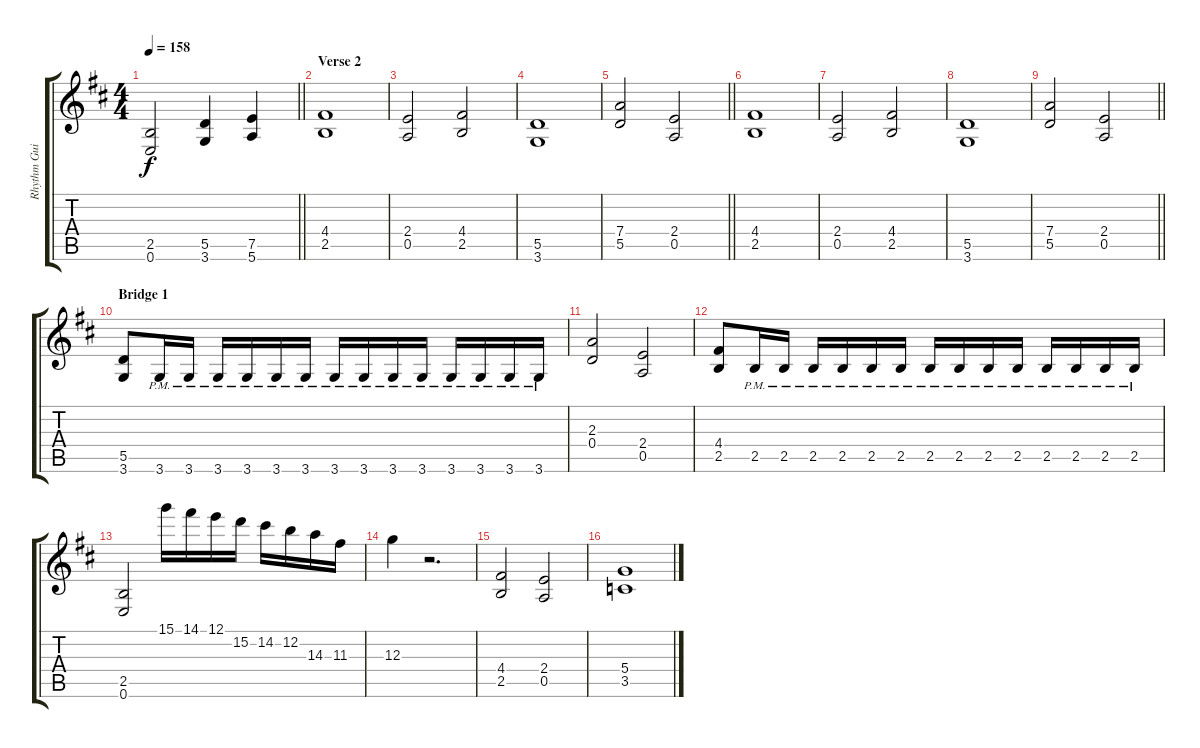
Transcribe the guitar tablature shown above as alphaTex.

\track ("Rhythm Guitar 2: Peter \"Peppe\" Johansson" "Rhythm Gui") {instrument distortionguitar}
\staff {score tabs}
\tuning (E4 B3 G3 D3 A2 E2) {hide}
\ts (4 4)
\tempo 158
\clef g2
\barLineRight lightlight
\ks bminor
(2.5 0.6).2{dy f} (5.5 3.6).4 (7.5 5.6).4 |
\section ("" "Verse 2")
(4.4 2.5).1 |
(2.4 0.5).2 (4.4 2.5).2 |
(5.5 3.6).1 |
\barLineRight lightlight
(7.4 5.5).2 (2.4 0.5).2 |
(4.4 2.5).1 |
(2.4 0.5).2 (4.4 2.5).2 |
(5.5 3.6).1 |
\barLineRight lightlight
(7.4 5.5).2 (2.4 0.5).2 |
\section ("" "Bridge 1")
(5.5 3.6).8 3.6{pm}.16 3.6{pm}.16 3.6{pm}.16 3.6{pm}.16 3.6{pm}.16 3.6{pm}.16 3.6{pm}.16 3.6{pm}.16 3.6{pm}.16 3.6{pm}.16 3.6{pm}.16 3.6{pm}.16 3.6{pm}.16 3.6{pm}.16 |
(2.3 0.4).2 (2.4 0.5).2 |
(4.4 2.5).8 2.5{pm}.16 2.5{pm}.16 2.5{pm}.16 2.5{pm}.16 2.5{pm}.16 2.5{pm}.16 2.5{pm}.16 2.5{pm}.16 2.5{pm}.16 2.5{pm}.16 2.5{pm}.16 2.5{pm}.16 2.5{pm}.16 2.5{pm}.16 |
(2.5 0.6).2 15.1.16 14.1.16 12.1.16 15.2.16 14.2.16 12.2.16 14.3.16 11.3.16 |
12.3.4 r.2{d} |
(4.4 2.5).2 (2.4 0.5).2 |
(5.4 3.5).1
